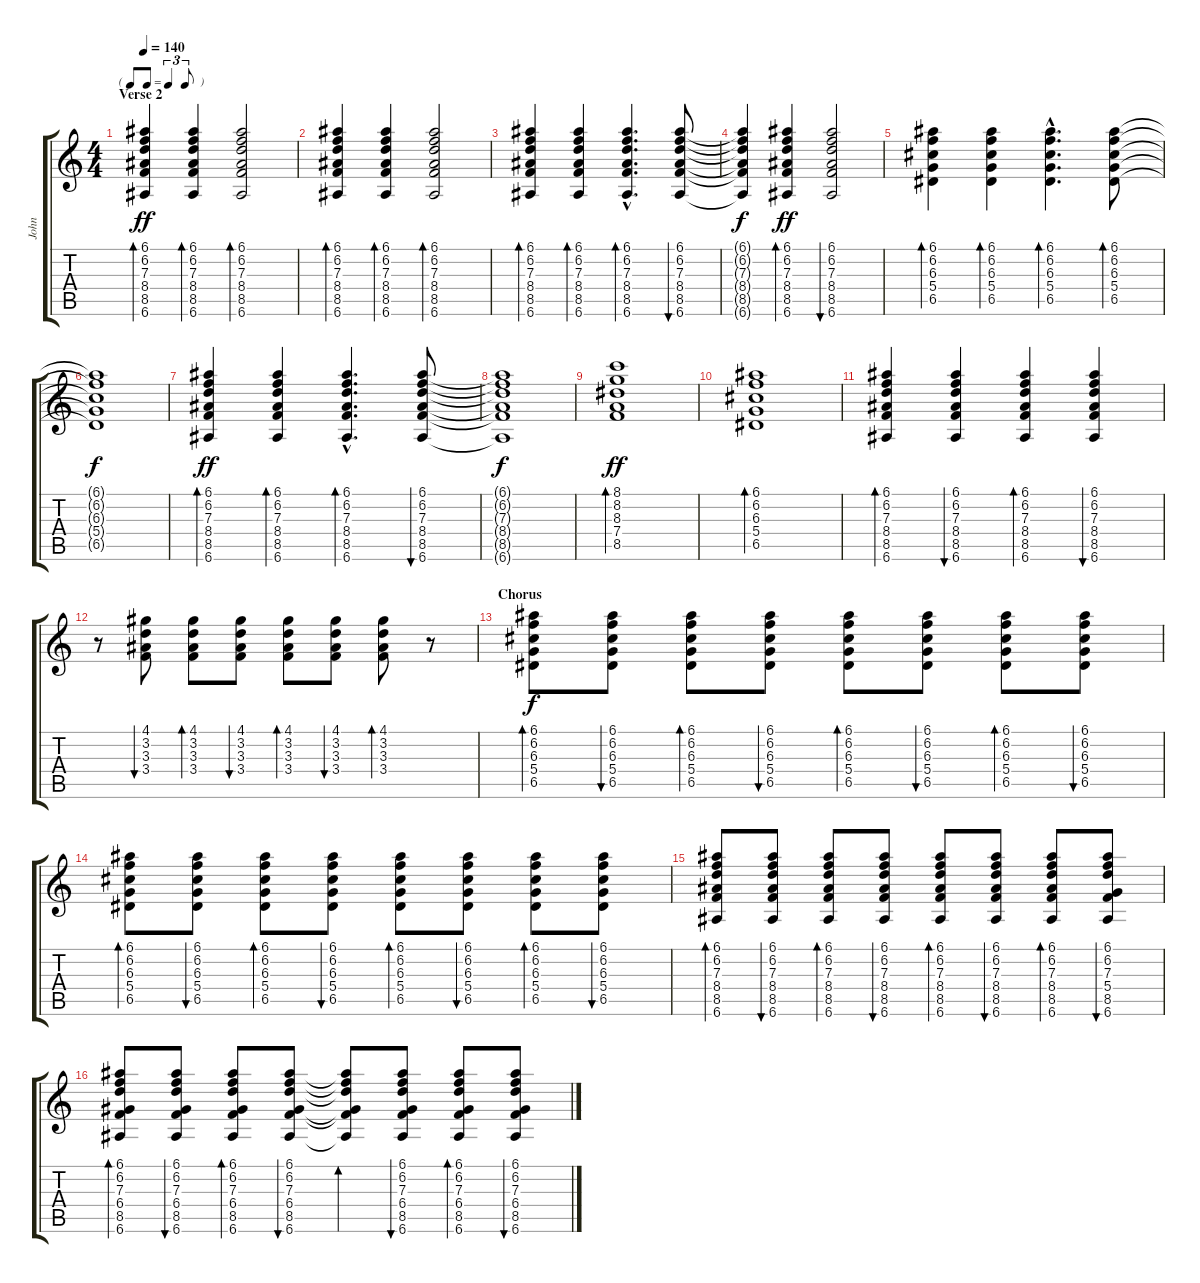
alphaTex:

\track ("John" "John") {instrument acousticguitarnylon}
\staff {score tabs}
\tuning (E4 B3 G3 D3 A2 E2) {hide}
\ts (4 4)
\tf triplet8th
\section ("" "Verse 2")
\tempo 140
\clef g2
\ks c
(6.1 6.2 7.3 8.4 8.5 6.6).4{bd 60 dy ff} (6.1 6.2 7.3 8.4 8.5 6.6).4{bd 60} (6.1 6.2 7.3 8.4 8.5 6.6).2{bd 60} |
(6.1 6.2 7.3 8.4 8.5 6.6).4{bd 60} (6.1 6.2 7.3 8.4 8.5 6.6).4{bd 60} (6.1 6.2 7.3 8.4 8.5 6.6).2{bd 60} |
(6.1 6.2 7.3 8.4 8.5 6.6).4{bd 60} (6.1 6.2 7.3 8.4 8.5 6.6).4{bd 60} (6.1{hac} 6.2{hac} 7.3{hac} 8.4{hac} 8.5{hac} 6.6{hac}).4{d bd 60} (6.1 6.2 7.3 8.4 8.5 6.6).8{bu 60} |
(6.1{t} 6.2{t} 7.3{t} 8.4{t} 8.5{t} 6.6{t}).4{dy f} (6.1 6.2 7.3 8.4 8.5 6.6).4{bd 60 dy ff} (6.1 6.2 7.3 8.4 8.5 6.6).2{bu 60} |
(6.1 6.2 6.3 5.4 6.5).4{bd 60} (6.1 6.2 6.3 5.4 6.5).4{bd 60} (6.1{hac} 6.2{hac} 6.3{hac} 5.4{hac} 6.5{hac}).4{d bd 60} (6.1 6.2 6.3 5.4 6.5).8{bd 60} |
(6.1{t} 6.2{t} 6.3{t} 5.4{t} 6.5{t}).1{dy f} |
(6.1 6.2 7.3 8.4 8.5 6.6).4{bd 60 dy ff} (6.1 6.2 7.3 8.4 8.5 6.6).4{bd 60} (6.1{hac} 6.2{hac} 7.3{hac} 8.4{hac} 8.5{hac} 6.6{hac}).4{d bd 60} (6.1 6.2 7.3 8.4 8.5 6.6).8{bu 60} |
(6.1{t} 6.2{t} 7.3{t} 8.4{t} 8.5{t} 6.6{t}).1{dy f} |
(8.1 8.2 8.3 7.4 8.5).1{bd 60 dy ff} |
(6.1 6.2 6.3 5.4 6.5).1{bd 60} |
(6.1 6.2 7.3 8.4 8.5 6.6).4{bd 60} (6.1 6.2 7.3 8.4 8.5 6.6).4{bu 60} (6.1 6.2 7.3 8.4 8.5 6.6).4{bd 60} (6.1 6.2 7.3 8.4 8.5 6.6).4{bu 60} |
r.8 (4.1 3.2 3.3 3.4).8{bu 60} (4.1 3.2 3.3 3.4).8{bd 60} (4.1 3.2 3.3 3.4).8{bu 60} (4.1 3.2 3.3 3.4).8{bd 60} (4.1 3.2 3.3 3.4).8{bu 60} (4.1 3.2 3.3 3.4).8{bd 60} r.8 |
\section ("" "Chorus")
(6.1 6.2 6.3 5.4 6.5).8{bd 60 dy f} (6.1 6.2 6.3 5.4 6.5).8{bu 60} (6.1 6.2 6.3 5.4 6.5).8{bd 60} (6.1 6.2 6.3 5.4 6.5).8{bu 60} (6.1 6.2 6.3 5.4 6.5).8{bd 60} (6.1 6.2 6.3 5.4 6.5).8{bu 60} (6.1 6.2 6.3 5.4 6.5).8{bd 60} (6.1 6.2 6.3 5.4 6.5).8{bu 60} |
(6.1 6.2 6.3 5.4 6.5).8{bd 60} (6.1 6.2 6.3 5.4 6.5).8{bu 60} (6.1 6.2 6.3 5.4 6.5).8{bd 60} (6.1 6.2 6.3 5.4 6.5).8{bu 60} (6.1 6.2 6.3 5.4 6.5).8{bd 60} (6.1 6.2 6.3 5.4 6.5).8{bu 60} (6.1 6.2 6.3 5.4 6.5).8{bd 60} (6.1 6.2 6.3 5.4 6.5).8{bu 60} |
(6.1 6.2 7.3 8.4 8.5 6.6).8{bd 60} (6.1 6.2 7.3 8.4 8.5 6.6).8{bu 60} (6.1 6.2 7.3 8.4 8.5 6.6).8{bd 60} (6.1 6.2 7.3 8.4 8.5 6.6).8{bu 60} (6.1 6.2 7.3 8.4 8.5 6.6).8{bd 60} (6.1 6.2 7.3 8.4 8.5 6.6).8{bu 60} (6.1 6.2 7.3 8.4 8.5 6.6).8{bd 60} (6.1 6.2 7.3 5.4 8.5 6.6).8{bu 60} |
(6.1 6.2 7.3 6.4 8.5 6.6).8{bd 60} (6.1 6.2 7.3 6.4 8.5 6.6).8{bu 60} (6.1 6.2 7.3 6.4 8.5 6.6).8{bd 60} (6.1 6.2 7.3 6.4 8.5 6.6).8{bu 60} (6.1{t} 6.2{t} 7.3{t} 6.4{t} 8.5{t} 6.6{t}).8{bd 60} (6.1 6.2 7.3 6.4 8.5 6.6).8{bu 60} (6.1 6.2 7.3 6.4 8.5 6.6).8{bd 60} (6.1 6.2 7.3 6.4 8.5 6.6).8{bu 60}
